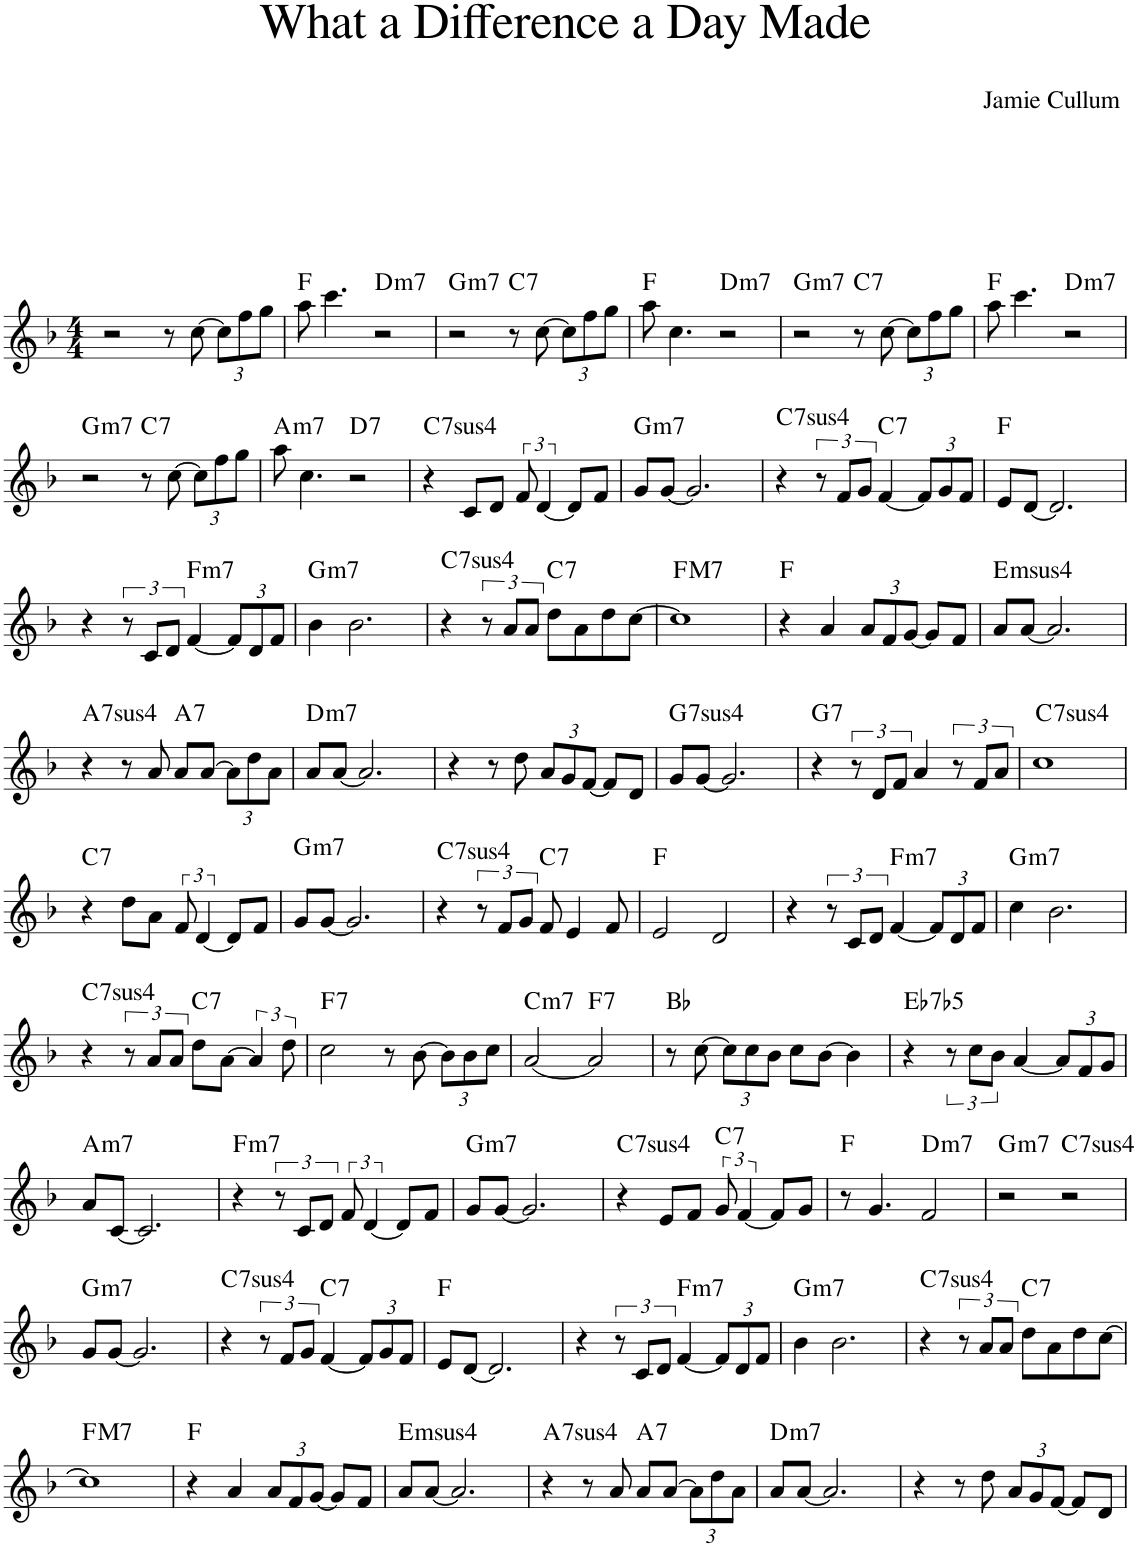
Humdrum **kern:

**kern	**harte
*part1	*part1
*staff1	*
*I"Piano	*
*I'Pno.	*
*clefG2	*
*k[b-]	*
*M4/4	*
=1	=1
2r	.
8r	.
[8cc\	.
*Xbrackettup	*
12cc\L]	.
12ff\	.
12gg\J	.
=2	=2
8aa\	F:maj
4.ccc\	.
!	!LO:H:kt=m7
2r	D:min7
=3	=3
!	!LO:H:kt=m7
2r	G:min7
!	!LO:H:kt=7
8r	C:7
[8cc\	.
12cc\L]	.
12ff\	.
12gg\J	.
=4	=4
8aa\	F:maj
4.cc\	.
!	!LO:H:kt=m7
2r	D:min7
=5	=5
!	!LO:H:kt=m7
2r	G:min7
!	!LO:H:kt=7
8r	C:7
[8cc\	.
12cc\L]	.
12ff\	.
12gg\J	.
=6	=6
8aa\	F:maj
4.ccc\	.
!	!LO:H:kt=m7
2r	D:min7
!!LO:LB:g=z
=7	=7
!	!LO:H:kt=m7
2r	G:min7
!	!LO:H:kt=7
8r	C:7
[8cc\	.
12cc\L]	.
12ff\	.
12gg\J	.
=8	=8
!	!LO:H:kt=m7
8aa\	A:min7
4.cc\	.
!	!LO:H:kt=7
2r	D:7
=9	=9
!	!LO:H:kt=74
4r	C:sus4(7)
8c/L	.
8d/J	.
*brackettup	*
12f/	.
[6d/	.
8d/L]	.
8f/J	.
=10	=10
!	!LO:H:kt=m7
8g/L	G:min7
[8g/J	.
2.g/]	.
=11	=11
!	!LO:H:kt=74
4r	C:sus4(7)
12r	.
12f/L	.
12g/J	.
!	!LO:H:kt=7
[4f/	C:7
*Xbrackettup	*
12f/L]	.
12g/	.
12f/J	.
=12	=12
8e/L	F:maj
[8d/J	.
2.d/]	.
!!LO:LB:g=z
=13	=13
4r	.
*brackettup	*
12r	.
12c/L	.
12d/J	.
!	!LO:H:kt=m7
[4f/	F:min7
*Xbrackettup	*
12f/L]	.
12d/	.
12f/J	.
=14	=14
!	!LO:H:kt=m7
4b-\	G:min7
2.b-\	.
=15	=15
!	!LO:H:kt=74
4r	C:sus4(7)
*brackettup	*
12r	.
12a/L	.
12a/J	.
!	!LO:H:kt=7
8dd\L	C:7
8a\	.
8dd\	.
[8cc\J	.
=16	=16
!	!LO:H:kt=M7
1cc]	F:maj7
=17	=17
4r	F:maj
4a/	.
*Xbrackettup	*
12a/L	.
12f/	.
[12g/J	.
8g/L]	.
8f/J	.
=18	=18
!	!LO:H:kt=4
8a/L	E:sus4
[8a/J	.
2.a/]	.
!!LO:LB:g=z
=19	=19
!	!LO:H:kt=74
4r	A:sus4(7)
8r	.
8a/	.
!	!LO:H:kt=7
8a/L	A:7
[8a/J	.
12a\L]	.
12dd\	.
12a\J	.
=20	=20
!	!LO:H:kt=m7
8a/L	D:min7
[8a/J	.
2.a/]	.
=21	=21
4r	.
8r	.
8dd\	.
12a/L	.
12g/	.
[12f/J	.
8f/L]	.
8d/J	.
=22	=22
!	!LO:H:kt=74
8g/L	G:sus4(7)
[8g/J	.
2.g/]	.
=23	=23
!	!LO:H:kt=7
4r	G:7
*brackettup	*
12r	.
12d/L	.
12f/J	.
4a/	.
12r	.
12f/L	.
12a/J	.
=24	=24
!	!LO:H:kt=74
1cc	C:sus4(7)
!!LO:LB:g=z
=25	=25
!	!LO:H:kt=7
4r	C:7
8dd\L	.
8a\J	.
12f/	.
[6d/	.
8d/L]	.
8f/J	.
=26	=26
!	!LO:H:kt=m7
8g/L	G:min7
[8g/J	.
2.g/]	.
=27	=27
!	!LO:H:kt=74
4r	C:sus4(7)
12r	.
12f/L	.
12g/J	.
!	!LO:H:kt=7
8f/	C:7
4e/	.
8f/	.
=28	=28
2e/	F:maj
2d/	.
=29	=29
4r	.
12r	.
12c/L	.
12d/J	.
!	!LO:H:kt=m7
[4f/	F:min7
*Xbrackettup	*
12f/L]	.
12d/	.
12f/J	.
=30	=30
!	!LO:H:kt=m7
4cc\	G:min7
2.b-\	.
!!LO:LB:g=z
=31	=31
!	!LO:H:kt=74
4r	C:sus4(7)
*brackettup	*
12r	.
12a/L	.
12a/J	.
!	!LO:H:kt=7
8dd\L	C:7
[8a\J	.
6a/]	.
12dd\	.
=32	=32
!	!LO:H:kt=7
2cc\	F:7
8r	.
[8b-\	.
*Xbrackettup	*
12b-\L]	.
12b-\	.
12cc\J	.
=33	=33
!	!LO:H:kt=m7
[2a/	C:min7
!	!LO:H:kt=7
2a/]	F:7
=34	=34
8r	Bb:maj
[8cc\	.
12cc\L]	.
12cc\	.
12b-\J	.
8cc\L	.
[8b-\J	.
4b-\]	.
=35	=35
!	!LO:H:kt=7
4r	Eb:(3,b5,b7)
*brackettup	*
12r	.
12cc\L	.
12b-\J	.
[4a/	.
*Xbrackettup	*
12a/L]	.
12f/	.
12g/J	.
!!LO:LB:g=z
=36	=36
!	!LO:H:kt=m7
8a/L	A:min7
[8c/J	.
2.c/]	.
=37	=37
!	!LO:H:kt=m7
4r	F:min7
*brackettup	*
12r	.
12c/L	.
12d/J	.
12f/	.
[6d/	.
8d/L]	.
8f/J	.
=38	=38
!	!LO:H:kt=m7
8g/L	G:min7
[8g/J	.
2.g/]	.
=39	=39
!	!LO:H:kt=74
4r	C:sus4(7)
8e/L	.
8f/J	.
!	!LO:H:kt=7
12g/	C:7
[6f/	.
8f/L]	.
8g/J	.
=40	=40
8r	F:maj
4.g/	.
!	!LO:H:kt=m7
2f/	D:min7
=41	=41
!	!LO:H:kt=m7
2r	G:min7
!	!LO:H:kt=74
2r	C:sus4(7)
!!LO:LB:g=z
=42	=42
!	!LO:H:kt=m7
8g/L	G:min7
[8g/J	.
2.g/]	.
=43	=43
!	!LO:H:kt=74
4r	C:sus4(7)
12r	.
12f/L	.
12g/J	.
!	!LO:H:kt=7
[4f/	C:7
*Xbrackettup	*
12f/L]	.
12g/	.
12f/J	.
=44	=44
8e/L	F:maj
[8d/J	.
2.d/]	.
=45	=45
4r	.
*brackettup	*
12r	.
12c/L	.
12d/J	.
!	!LO:H:kt=m7
[4f/	F:min7
*Xbrackettup	*
12f/L]	.
12d/	.
12f/J	.
=46	=46
!	!LO:H:kt=m7
4b-\	G:min7
2.b-\	.
=47	=47
!	!LO:H:kt=74
4r	C:sus4(7)
*brackettup	*
12r	.
12a/L	.
12a/J	.
!	!LO:H:kt=7
8dd\L	C:7
8a\	.
8dd\	.
[8cc\J	.
!!LO:LB:g=z
=48	=48
!	!LO:H:kt=M7
1cc]	F:maj7
=49	=49
4r	F:maj
4a/	.
*Xbrackettup	*
12a/L	.
12f/	.
[12g/J	.
8g/L]	.
8f/J	.
=50	=50
!	!LO:H:kt=4
8a/L	E:sus4
[8a/J	.
2.a/]	.
=51	=51
!	!LO:H:kt=74
4r	A:sus4(7)
8r	.
8a/	.
!	!LO:H:kt=7
8a/L	A:7
[8a/J	.
12a\L]	.
12dd\	.
12a\J	.
=52	=52
!	!LO:H:kt=m7
8a/L	D:min7
[8a/J	.
2.a/]	.
=53	=53
4r	.
8r	.
8dd\	.
12a/L	.
12g/	.
[12f/J	.
8f/L]	.
8d/J	.
=	=
*-	*-
